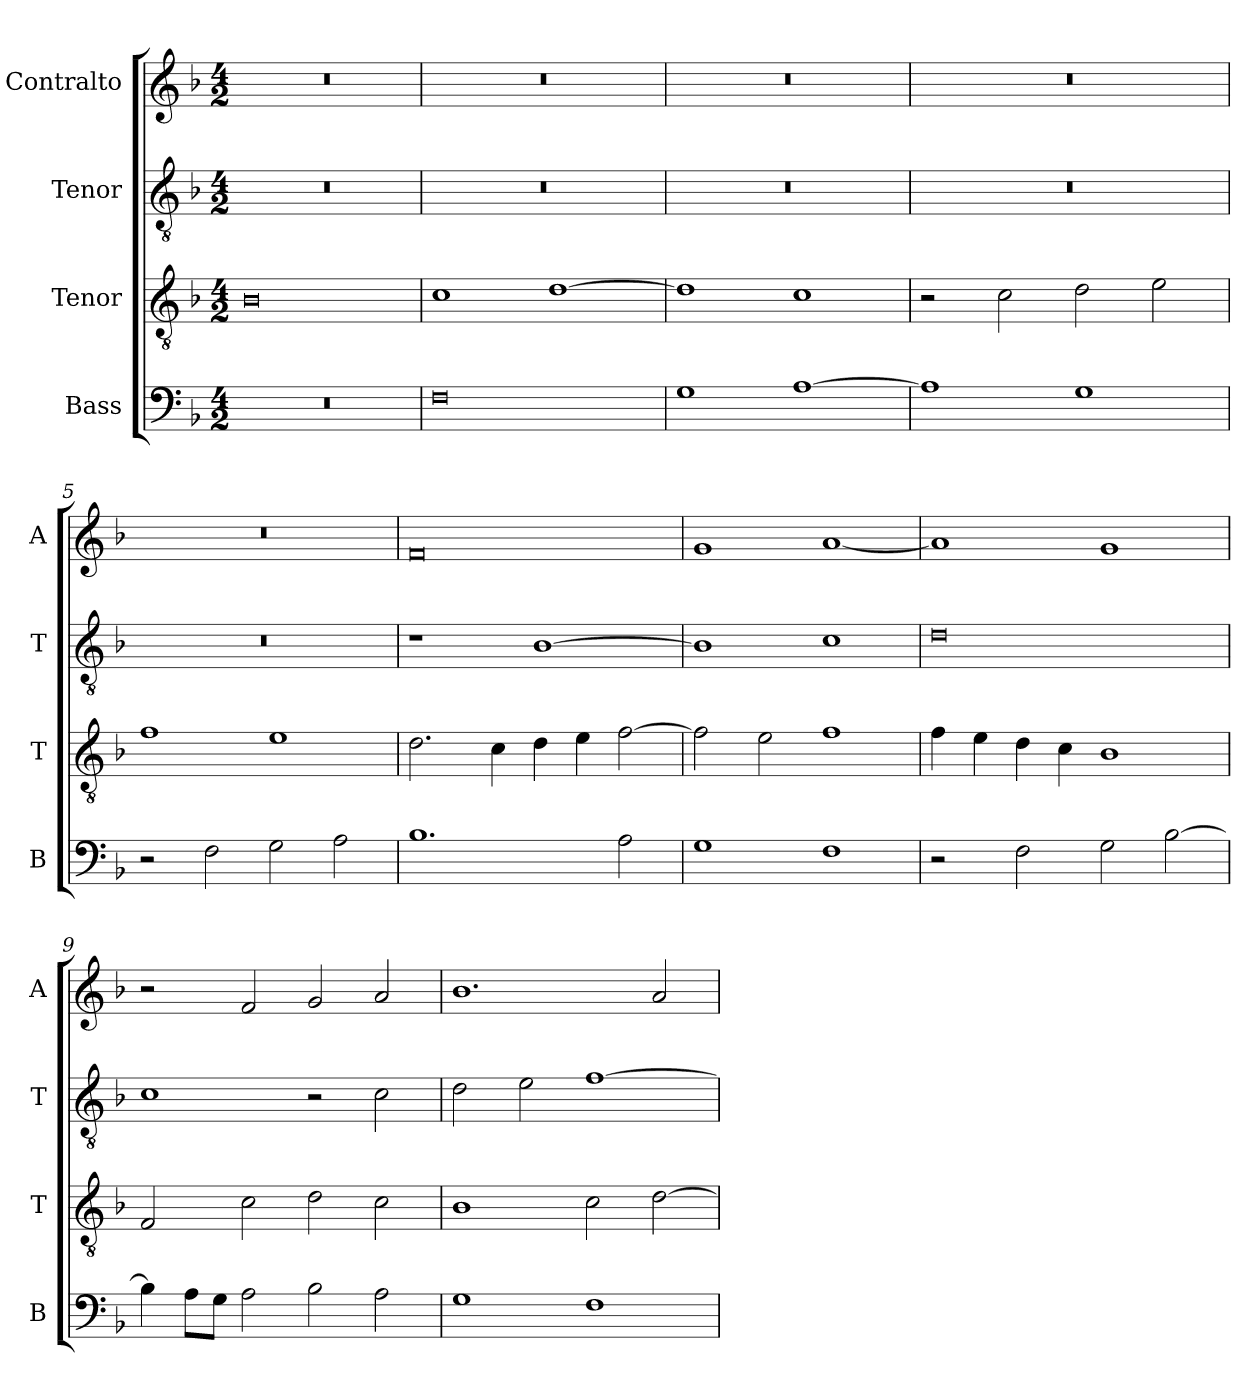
**kern	**kern	**kern	**kern
*part4	*part3	*part2	*part1
*staff4	*staff3	*staff2	*staff1
*I"Bass	*I"Tenor	*I"Tenor	*I"Contralto
*I'B	*I'T	*I'T	*I'A
*clefF4	*clefGv2	*clefGv2	*clefG2
*k[b-]	*k[b-]	*k[b-]	*k[b-]
*F:ion	*F:ion	*F:ion	*F:ion
*M4/2	*M4/2	*M4/2	*M4/2
=1	=1	=1	=1
0r	0B-	0r	0r
=2	=2	=2	=2
0F	1c	0r	0r
.	[1d	.	.
=3	=3	=3	=3
1G	1d]	0r	0r
[1A	1c	.	.
=4	=4	=4	=4
1A]	2r	0r	0r
.	2c	.	.
1G	2d	.	.
.	2e	.	.
=5	=5	=5	=5
2r	1f	0r	0r
2F	.	.	.
2G	1e	.	.
2A	.	.	.
=6	=6	=6	=6
1.B-	2.d	1r	0f
.	4c	.	.
.	4d	[1B-	.
.	4e	.	.
2A	[2f	.	.
=7	=7	=7	=7
1G	2f]	1B-]	1g
.	2e	.	.
1F	1f	1c	[1a
=8	=8	=8	=8
2r	4f	0d	1a]
.	4e	.	.
2F	4d	.	.
.	4c	.	.
2G	1B-	.	1g
[2B-	.	.	.
=9	=9	=9	=9
4B-]	2F	1c	2r
8A\L	.	.	.
8G\J	.	.	.
2A	2c	.	2f
2B-	2d	2r	2g
2A	2c	2c	2a
=10	=10	=10	=10
1G	1B-	2d	1.b-
.	.	2e	.
1F	2c	[1f	.
.	[2d	.	2a
=	=	=	=
*-	*-	*-	*-
